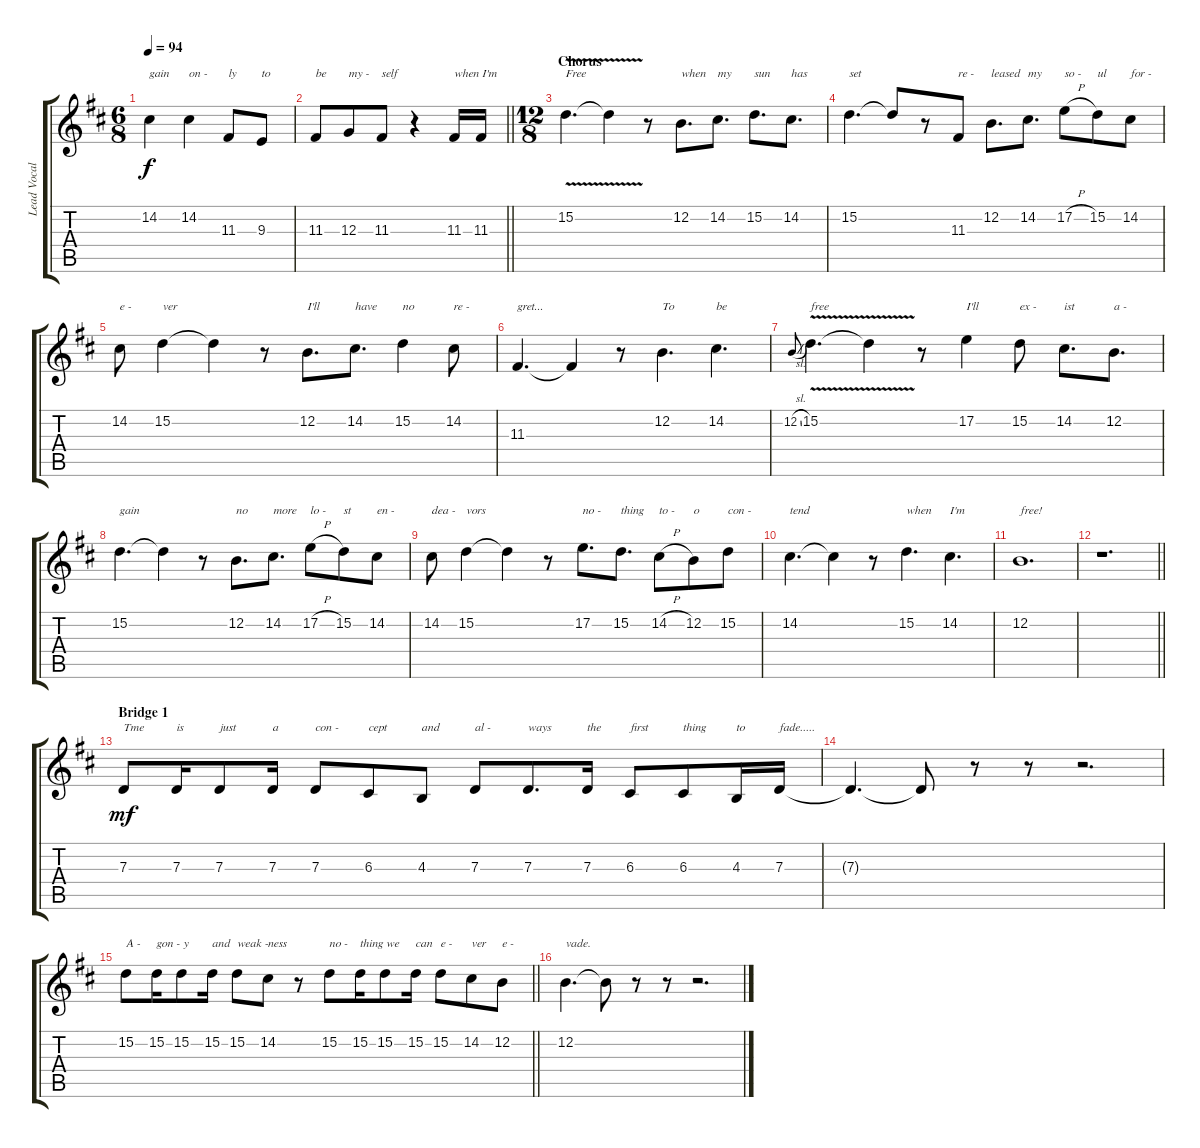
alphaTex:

\track ("Lead Vocal" "Lead Vocal") {instrument flute}
\staff {score tabs}
\tuning (E4 B3 G3 D3 A2 E2) {hide}
\ts (6 8)
\tempo 94
\clef g2
\ks bminor
14.2.4{txt "gain" dy f} 14.2.4{txt "on -"} 11.3.8{txt "ly"} 9.3.8{txt "to"} |
\barLineRight lightlight
11.3.8{txt "be"} 12.3.8{txt "my -"} 11.3.8{txt "self"} r.4 11.3.16{txt "when I'm"} 11.3.16 |
\ts (12 8)
\section ("" "Chorus")
15.2{v}.4{d txt "Free"} 15.2{v t}.4 r.8 12.2.8{d txt "when"} 14.2.8{d txt "my"} 15.2.8{d txt "sun"} 14.2.8{d txt "has"} |
15.2.4{d txt "set"} 15.2{t}.8 r.8 11.3.8{txt "re -"} 12.2.8{d txt "leased"} 14.2.8{d txt "my"} 17.2{h}.8{txt "so -"} 15.2.8{txt "ul"} 14.2.8{txt "for -"} |
14.2.8{txt "e -"} 15.2.4{txt "ver"} 15.2{t}.4 r.8 12.2.8{d txt "I'll"} 14.2.8{d txt "have"} 15.2.4{txt "no"} 14.2.8{txt "re -"} |
11.3.4{d txt "gret..."} 11.3{t}.4 r.8 12.2.4{d txt "To"} 14.2.4{d txt "be"} |
12.2{sl}.8{gr onbeat} 15.2{v}.4{d txt "free"} 15.2{v t}.4 r.8 17.2.4{txt "I'll"} 15.2.8{txt "ex -"} 14.2.8{d txt "ist"} 12.2.8{d txt "a -"} |
15.2.4{d txt "gain"} 15.2{t}.4 r.8 12.2.8{d txt "no"} 14.2.8{d txt "more"} 17.2{h}.8{txt "lo -"} 15.2.8{txt "st"} 14.2.8{txt "en -"} |
14.2.8{txt "dea -"} 15.2.4{txt "vors"} 15.2{t}.4 r.8 17.2.8{d txt "no -"} 15.2.8{d txt "thing"} 14.2{h}.8{txt "to -"} 12.2.8{txt "o"} 15.2.8{txt "con -"} |
14.2.4{d txt "tend"} 14.2{t}.4 r.8 15.2.4{d txt "when"} 14.2.4{d txt "I'm"} |
12.2.1{d txt "free!"} |
\barLineRight lightlight
r.1{d} |
\section ("" "Bridge 1")
7.3.8{txt "Tme" dy mf} 7.3.16{txt "is"} 7.3.8{txt "just"} 7.3.16{txt "a"} 7.3.8{txt "con -"} 6.3.8{txt "cept"} 4.3.8{txt "and"} 7.3.8{txt "al -"} 7.3.8{d txt "ways"} 7.3.16{txt "the"} 6.3.8{txt "first"} 6.3.8{txt "thing"} 4.3.16{txt "to"} 7.3.16{txt "fade....."} |
7.3{t}.4{d} 7.3{t}.8 r.8 r.8 r.2{d} |
\barLineRight lightlight
15.2.8{txt "A -"} 15.2.16{txt "gon - y"} 15.2.8 15.2.16{txt "and"} 15.2.8{txt "weak -"} 14.2.8{txt "ness"} r.8 15.2.8{txt "no -"} 15.2.16{txt "thing we"} 15.2.8 15.2.16{txt "can"} 15.2.8{txt "e -"} 14.2.8{txt "ver"} 12.2.8{txt "e -"} |
12.2.4{d txt "vade."} 12.2{t}.8 r.8 r.8 r.2{d}
